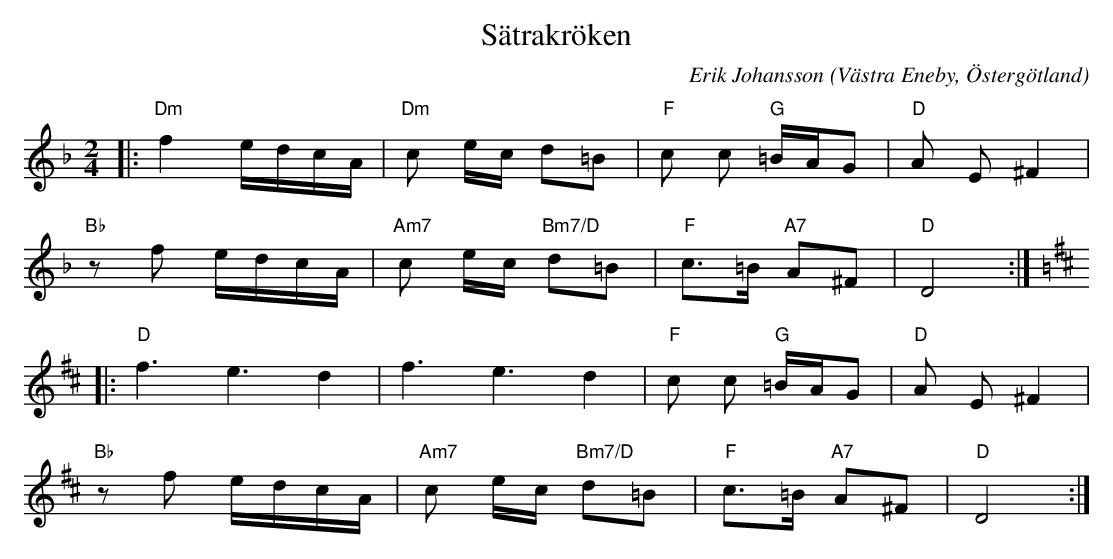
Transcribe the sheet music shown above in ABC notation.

X:1
T:Sätrakröken
C:Erik Johansson
O:Västra Eneby, Östergötland
Q:90
M:2/4
L:1/8
K:Dm
|:"Dm"f2 e/d/c/A/ |"Dm"c e/c/ d=B| "F" c c "G" =B/A/G | "D" A E ^F2 |
"Bb" zf e/d/c/A/ |"Am7"c e/c/ "Bm7/D"d=B| "F" c>=B  "A7" A^F | "D" D4 :|
K:D
|:"D" f3 e3 d2 |f3 e3 d2| "F" c c "G" =B/A/G | "D" A E ^F2 |
"Bb" zf e/d/c/A/ |"Am7"c e/c/ "Bm7/D"d=B| "F" c>=B  "A7" A^F | "D" D4 :|
